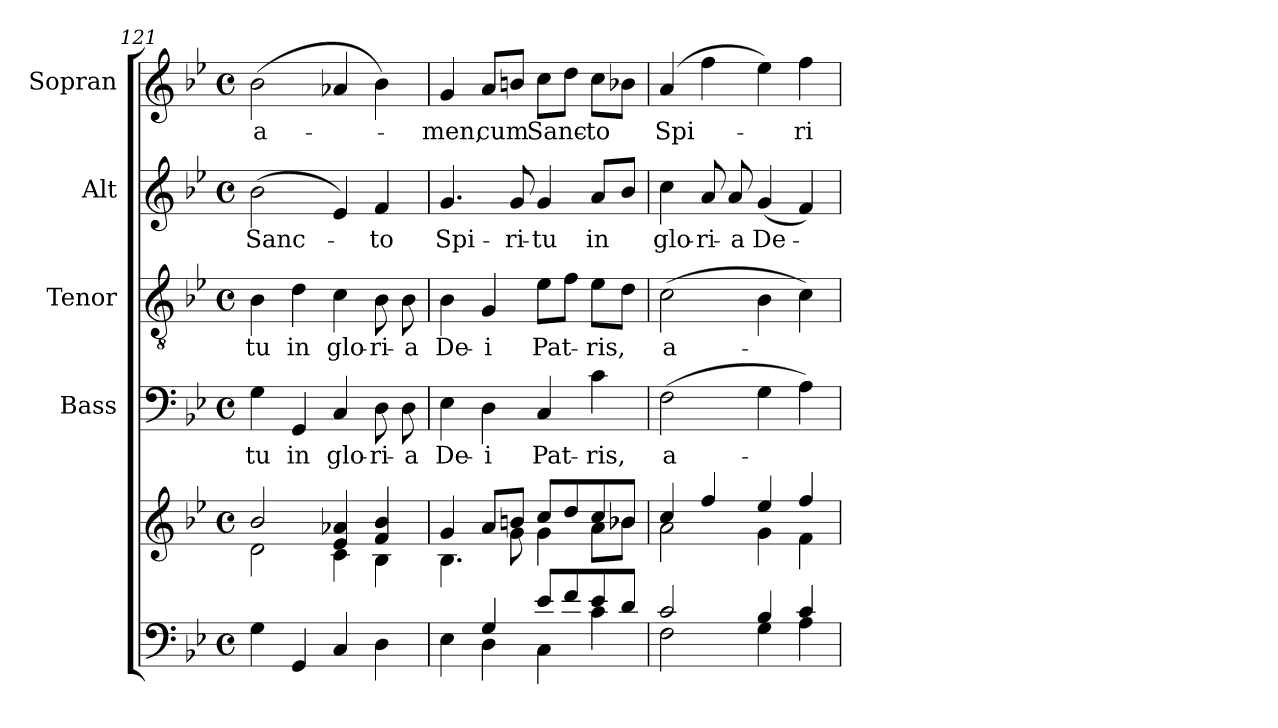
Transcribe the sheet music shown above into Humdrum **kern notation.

**kern	**kern	**kern	**text	**kern	**text	**kern	**text	**kern	**text
*part5	*part5	*part4	*part4	*part3	*part3	*part2	*part2	*part1	*part1
*staff6	*staff5	*staff4	*staff4	*staff3	*staff3	*staff2	*staff2	*staff1	*staff1
*	*	*I"Bass	*	*I"Tenor	*	*I"Alt	*	*I"Sopran	*
*	*	*I'B.	*	*I'T.	*	*I'A.	*	*I'S.	*
*clefF4	*clefG2	*clefF4	*	*clefGv2	*	*clefG2	*	*clefG2	*
*k[b-e-]	*k[b-e-]	*k[b-e-]	*	*k[b-e-]	*	*k[b-e-]	*	*k[b-e-]	*
*B-:	*B-:	*B-:	*	*B-:	*	*B-:	*	*B-:	*
*M4/4	*M4/4	*M4/4	*	*M4/4	*	*M4/4	*	*M4/4	*
*met(c)	*met(c)	*met(c)	*	*met(c)	*	*met(c)	*	*met(c)	*
=121	=121	=121	=121	=121	=121	=121	=121	=121	=121
*	*^	*	*	*	*	*	*	*	*
!	!	!	!	!LO:LY:b	!	!LO:LY:b	!	!LO:LY:b	!	!LO:LY:b
4G\	2b-/	2d\	4G\	-tu	4B-\	-tu	(>2b-\	Sanc-	(>2b-\	a-
!	!	!	!	!LO:LY:b	!	!LO:LY:b	!	!	!	!
4GG/	.	.	4GG/	in	4d\	in	.	.	.	.
!	!	!	!	!LO:LY:b	!	!LO:LY:b	!	!	!	!
4C/	4e-/ 4a-X/	4c\	4C/	glo-	4c\	glo-	4e-/)	.	4a-X/	.
!	!	!	!	!LO:LY:b	!	!LO:LY:b	!	!LO:LY:b	!	!
4D\	4f/ 4b-/	4B-\	8D\	-ri-	8B-\	-ri-	4f/	-to	4b-\)	.
!	!	!	!	!LO:LY:b	!	!LO:LY:b	!	!	!	!
.	.	.	8D\	-a	8B-\	-a	.	.	.	.
!!LO:PB:g=z
=122	=122	=122	=122	=122	=122	=122	=122	=122	=122	=122
*^	*	*	*	*	*	*	*	*	*	*
!	!	!	!	!	!LO:LY:b	!	!LO:LY:b	!	!LO:LY:b	!	!LO:LY:b
4ryy	4E-\	4g/	4.B-\	4E-\	De-	4B-\	De-	4.g/	Spi-	4g/	-men,
!	!	!	!	!	!LO:LY:b	!	!LO:LY:b	!	!	!	!LO:LY:b
4G/	4D\	8a/L	.	4D\	-i	4G/	-i	.	.	8a/L	cum
!	!	!	!	!	!	!	!	!	!LO:LY:b	!	!
.	.	8bn/J	8g\	.	.	.	.	8g/	-ri-	8bn/J	.
!	!	!	!	!	!LO:LY:b	!	!LO:LY:b	!	!LO:LY:b	!	!LO:LY:b
8e-/L	4C\	8cc/L	4g\	4C/	Pat-	8e-\L	Pat-	4g/	-tu	8cc\L	Sanc-
8f/	.	8dd/	.	.	.	8f\J	.	.	.	8dd\J	.
!	!	!	!	!	!LO:LY:b	!	!LO:LY:b	!	!LO:LY:b	!	!LO:LY:b
8e-/	4c\	8cc/	8a\L	4c\	-ris,	8e-\L	-ris,	8a/L	in	8cc\L	-to
8d/J	.	8b-X/J	8b-\J	.	.	8d\J	.	8b-/J	.	8b-X\J	.
=123	=123	=123	=123	=123	=123	=123	=123	=123	=123	=123	=123
!	!	!	!	!	!LO:LY:b	!	!LO:LY:b	!	!LO:LY:b	!	!LO:LY:b
2c/	2F\	4cc/	2a\	(>2F\	a-	(>2c\	a-	4cc\	glo-	(4a/	Spi-
!	!	!	!	!	!	!	!	!	!LO:LY:b	!	!
.	.	4ff/	.	.	.	.	.	8a/	-ri-	4ff\	.
!	!	!	!	!	!	!	!	!	!LO:LY:b	!	!
.	.	.	.	.	.	.	.	8a/	-a	.	.
!	!	!	!	!	!	!	!	!	!LO:LY:b	!	!
4B-/	4G\	4ee-/	4g\	4G\	.	4B-\	.	(<4g/	De-	4ee-\)	.
!	!	!	!	!	!	!	!	!	!	!	!LO:LY:b
4c/	4A\	4ff/	4f\	4A\)	.	4c\)	.	4f/)	.	4ff\	-ri-
*v	*v	*	*	*	*	*	*	*	*	*	*
*	*v	*v	*	*	*	*	*	*	*	*
=	=	=	=	=	=	=	=	=	=
*-	*-	*-	*-	*-	*-	*-	*-	*-	*-
